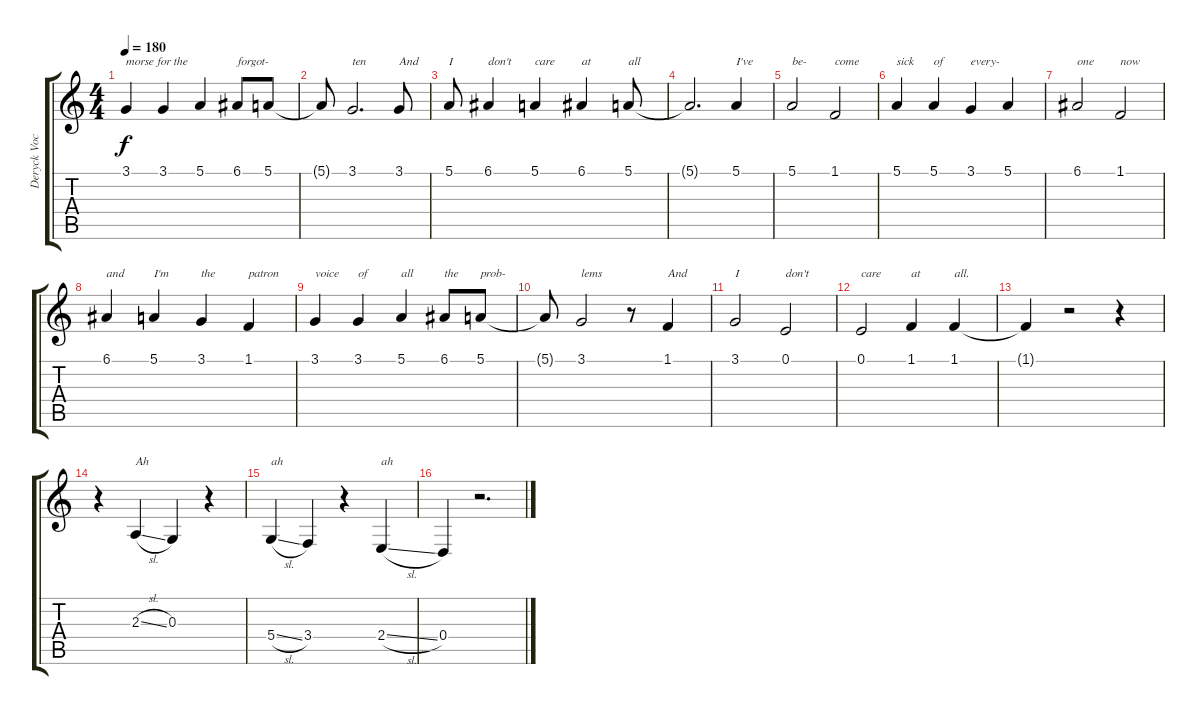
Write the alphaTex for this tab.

\track ("Deryck Vocal" "Deryck Voc") {instrument tenorsax}
\staff {score tabs}
\tuning (E4 B3 G3 D3 A2 E2) {hide}
\ts (4 4)
\tempo 180
\clef g2
\ks c
3.1.4{txt "morse for the" dy f} 3.1.4 5.1.4 6.1.8{txt "forgot-"} 5.1.8 |
5.1{t}.8 3.1.2{d txt "ten"} 3.1.8{txt "And"} |
5.1.8{txt "I "} 6.1.4{txt "don't"} 5.1.4{txt "care"} 6.1.4{txt "at"} 5.1.8{txt "all"} |
5.1{t}.2{d} 5.1.4{txt "I've"} |
5.1.2{txt "be-"} 1.1.2{txt "come"} |
5.1.4{txt "sick "} 5.1.4{txt "of"} 3.1.4{txt "every-"} 5.1.4 |
6.1.2{txt "one"} 1.1.2{txt "now"} |
6.1.4{txt "and"} 5.1.4{txt "I'm"} 3.1.4{txt "the"} 1.1.4{txt "patron"} |
3.1.4{txt "voice"} 3.1.4{txt "of"} 5.1.4{txt "all"} 6.1.8{txt "the"} 5.1.8{txt "prob-"} |
5.1{t}.8 3.1.2{txt "lems"} r.8 1.1.4{txt "And"} |
3.1.2{txt "I"} 0.1.2{txt "don't"} |
0.1.2{txt "care"} 1.1.4{txt "at"} 1.1.4{txt "all."} |
1.1{t}.4 r.2 r.4 |
r.4 2.3{sl}.4{txt "Ah"} 0.3.4 r.4 |
5.4{sl}.4{txt "ah"} 3.4.4 r.4 2.4{sl}.4{txt "ah"} |
0.4.4 r.2{d}
